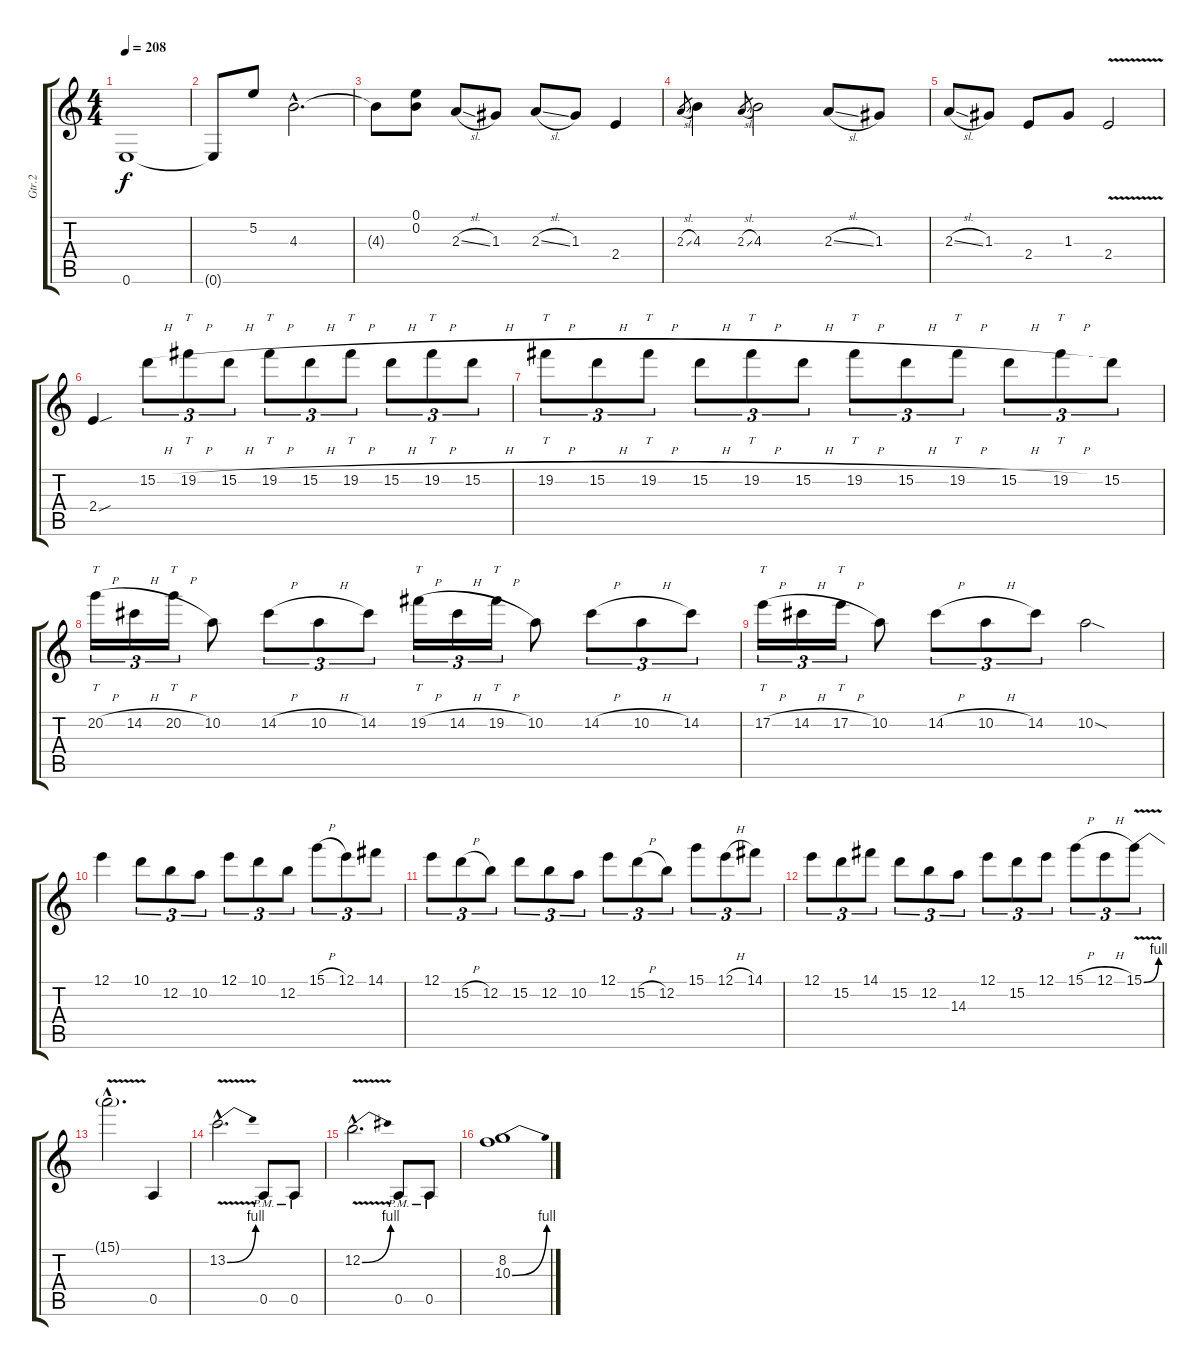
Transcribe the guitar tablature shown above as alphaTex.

\track ("Gtr.2" "Gtr.2") {instrument distortionguitar}
\staff {score tabs}
\tuning (E4 B3 G3 D3 A2 E2) {hide}
\ts (4 4)
\tempo 208
\clef g2
\ks c
0.6{t}.1{dy f} |
0.6{t}.8 5.2.8 4.3{hac}.2{d} |
4.3{t}.8 (0.1 0.2).8 2.3{sl}.8 1.3.8 2.3{sl}.8 1.3.8 2.4.4 |
2.3{sl}.8{gr} 4.3.4 2.3{sl}.8{gr} 4.3.2 2.3{sl}.8 1.3.8 |
2.3{sl}.8 1.3.8 2.4.8 1.3.8 2.4{v}.2 |
2.4{sou}.4 15.2{h}.8{tu (3 2)} 19.2{h}.8{tt tu (3 2)} 15.2{h}.8{tu (3 2)} 19.2{h}.8{tt tu (3 2)} 15.2{h}.8{tu (3 2)} 19.2{h}.8{tt tu (3 2)} 15.2{h}.8{tu (3 2)} 19.2{h}.8{tt tu (3 2)} 15.2{h}.8{tu (3 2)} |
19.2{h}.8{tt tu (3 2)} 15.2{h}.8{tu (3 2)} 19.2{h}.8{tt tu (3 2)} 15.2{h}.8{tu (3 2)} 19.2{h}.8{tt tu (3 2)} 15.2{h}.8{tu (3 2)} 19.2{h}.8{tt tu (3 2)} 15.2{h}.8{tu (3 2)} 19.2{h}.8{tt tu (3 2)} 15.2{h}.8{tu (3 2)} 19.2{h}.8{tt tu (3 2)} 15.2.8{tu (3 2)} |
20.2{h}.16{tt tu (3 2)} 14.2{h}.16{tu (3 2)} 20.2{h}.16{tt tu (3 2)} 10.2.8 14.2{h}.8{tu (3 2)} 10.2{h}.8{tu (3 2)} 14.2.8{tu (3 2)} 19.2{h}.16{tt tu (3 2)} 14.2{h}.16{tu (3 2)} 19.2{h}.16{tt tu (3 2)} 10.2.8 14.2{h}.8{tu (3 2)} 10.2{h}.8{tu (3 2)} 14.2.8{tu (3 2)} |
17.2{h}.16{tt tu (3 2)} 14.2{h}.16{tu (3 2)} 17.2{h}.16{tt tu (3 2)} 10.2.8 14.2{h}.8{tu (3 2)} 10.2{h}.8{tu (3 2)} 14.2.8{tu (3 2)} 10.2{sod}.2 |
12.1.4 10.1.8{tu (3 2)} 12.2.8{tu (3 2)} 10.2.8{tu (3 2)} 12.1.8{tu (3 2)} 10.1.8{tu (3 2)} 12.2.8{tu (3 2)} 15.1{h}.8{tu (3 2)} 12.1.8{tu (3 2)} 14.1.8{tu (3 2)} |
12.1.8{tu (3 2)} 15.2{h}.8{tu (3 2)} 12.2.8{tu (3 2)} 15.2.8{tu (3 2)} 12.2.8{tu (3 2)} 10.2.8{tu (3 2)} 12.1.8{tu (3 2)} 15.2{h}.8{tu (3 2)} 12.2.8{tu (3 2)} 15.1.8{tu (3 2)} 12.1{h}.8{tu (3 2)} 14.1.8{tu (3 2)} |
12.1.8{tu (3 2)} 15.2.8{tu (3 2)} 14.1.8{tu (3 2)} 15.2.8{tu (3 2)} 12.2.8{tu (3 2)} 14.3.8{tu (3 2)} 12.1.8{tu (3 2)} 15.2.8{tu (3 2)} 12.1.8{tu (3 2)} 15.1{h}.8{tu (3 2)} 12.1{h}.8{tu (3 2)} 15.1{be (bend 0 0 60 4) v}.8{tu (3 2)} |
15.1{hac t}.2{d} 0.5.4 |
13.2{be (bend 0 0 60 4) v hac}.2{d} 0.5{pm}.8 0.5{pm}.8 |
12.2{be (bend 0 0 60 4) v hac}.2{d} 0.5{pm}.8 0.5{pm}.8 |
(8.2 10.3{be (bend 0 0 60 4)}).1
